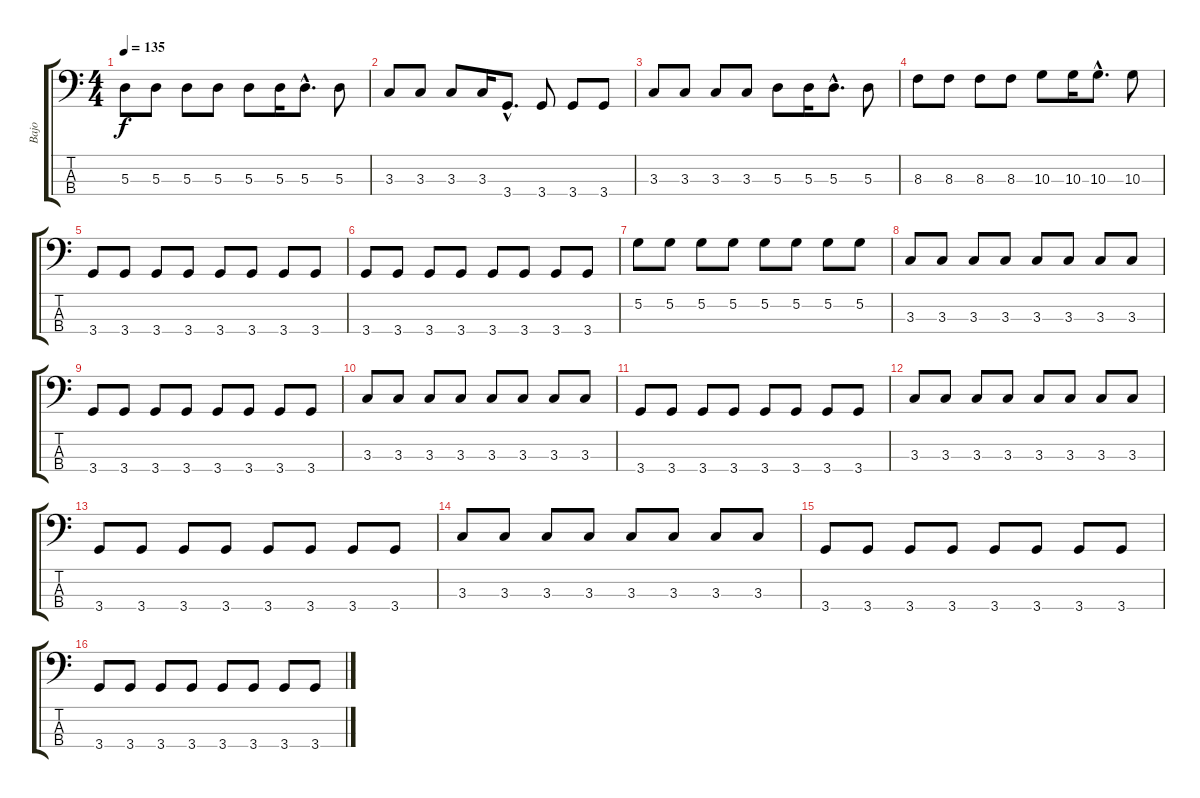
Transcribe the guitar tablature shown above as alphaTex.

\track ("Bajo" "Bajo") {instrument electricbassfinger}
\staff {score tabs}
\tuning (G2 D2 A1 E1) {hide}
\ts (4 4)
\tempo 135
\clef f4
\ks c
5.3.8{dy f} 5.3.8 5.3.8 5.3.8 5.3.8 5.3.16 5.3{hac}.8{d} 5.3.8 |
3.3.8 3.3.8 3.3.8 3.3.16 3.4{hac}.8{d} 3.4.8 3.4.8 3.4.8 |
3.3.8 3.3.8 3.3.8 3.3.8 5.3.8 5.3.16 5.3{hac}.8{d} 5.3.8 |
8.3.8 8.3.8 8.3.8 8.3.8 10.3.8 10.3.16 10.3{hac}.8{d} 10.3.8 |
3.4.8 3.4.8 3.4.8 3.4.8 3.4.8 3.4.8 3.4.8 3.4.8 |
3.4.8 3.4.8 3.4.8 3.4.8 3.4.8 3.4.8 3.4.8 3.4.8 |
5.2.8 5.2.8 5.2.8 5.2.8 5.2.8 5.2.8 5.2.8 5.2.8 |
3.3.8 3.3.8 3.3.8 3.3.8 3.3.8 3.3.8 3.3.8 3.3.8 |
3.4.8 3.4.8 3.4.8 3.4.8 3.4.8 3.4.8 3.4.8 3.4.8 |
3.3.8 3.3.8 3.3.8 3.3.8 3.3.8 3.3.8 3.3.8 3.3.8 |
3.4.8 3.4.8 3.4.8 3.4.8 3.4.8 3.4.8 3.4.8 3.4.8 |
3.3.8 3.3.8 3.3.8 3.3.8 3.3.8 3.3.8 3.3.8 3.3.8 |
3.4.8 3.4.8 3.4.8 3.4.8 3.4.8 3.4.8 3.4.8 3.4.8 |
3.3.8 3.3.8 3.3.8 3.3.8 3.3.8 3.3.8 3.3.8 3.3.8 |
3.4.8 3.4.8 3.4.8 3.4.8 3.4.8 3.4.8 3.4.8 3.4.8 |
3.4.8 3.4.8 3.4.8 3.4.8 3.4.8 3.4.8 3.4.8 3.4.8
